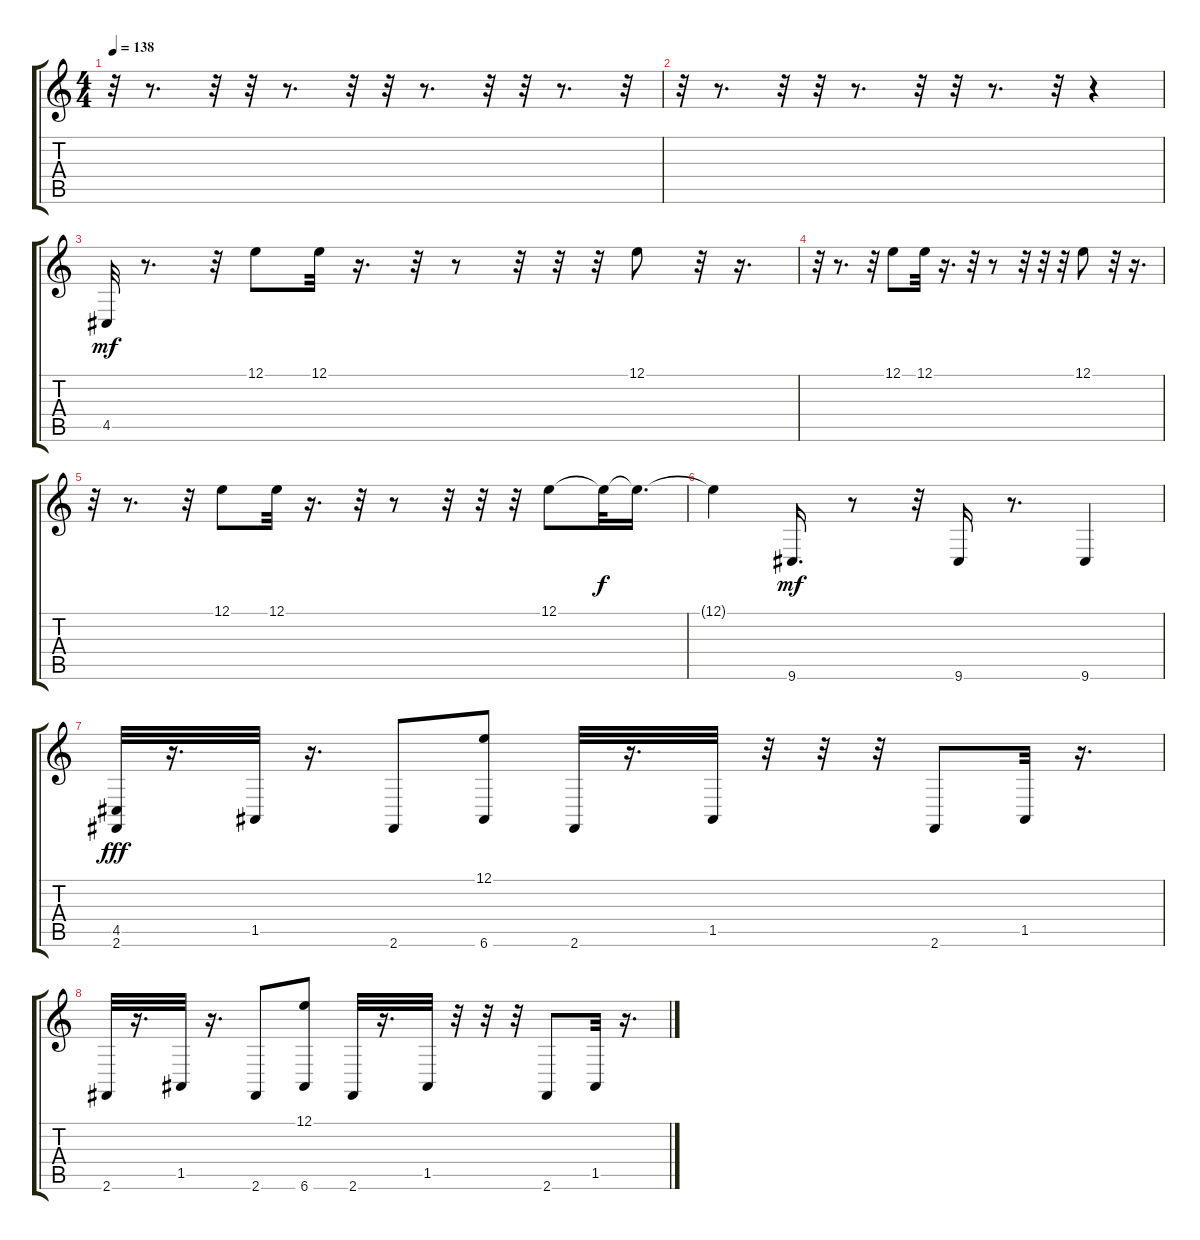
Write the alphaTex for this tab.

\track "" {instrument woodblock}
\staff {score tabs}
\tuning (E4 B3 G3 D3 A2 E2) {hide}
\ts (4 4)
\tempo 138
\clef g2
\ks c
r.32{dy mf} r.8{d} r.32 r.32 r.8{d} r.32 r.32 r.8{d} r.32 r.32 r.8{d} r.32 |
r.32 r.8{d} r.32 r.32 r.8{d} r.32 r.32 r.8{d} r.32 r.4 |
4.5.32 r.8{d} r.32 12.1.8 12.1.32 r.16{d} r.32 r.8 r.32 r.32 r.32 12.1.8 r.32 r.16{d} |
r.32 r.8{d} r.32 12.1.8 12.1.32 r.16{d} r.32 r.8 r.32 r.32 r.32 12.1.8 r.32 r.16{d} |
r.32 r.8{d} r.32 12.1.8 12.1.32 r.16{d} r.32 r.8 r.32 r.32 r.32 12.1.8 12.1{t}.32{dy f} 12.1{t}.16{d} |
12.1{t}.4 9.6.16{d dy mf} r.8 r.32 9.6.16 r.8{d} 9.6.4 |
(4.5 2.6).32{dy fff} r.16{d} 1.5.32 r.16{d} 2.6.8 (12.1 6.6).8 2.6.32 r.16{d} 1.5.32 r.32 r.32 r.32 2.6.8 1.5.32 r.16{d} |
2.6.32 r.16{d} 1.5.32 r.16{d} 2.6.8 (12.1 6.6).8 2.6.32 r.16{d} 1.5.32 r.32 r.32 r.32 2.6.8 1.5.32 r.16{d}
